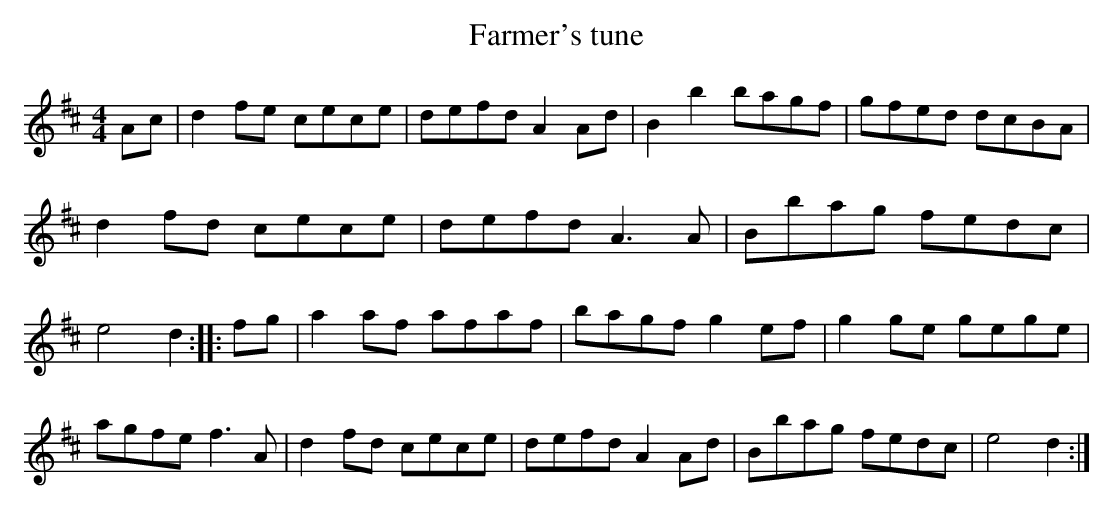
X:1
T:Farmer's tune
M:4/4
L:1/8
K:D
Ac|\
d2fe cece | defd A2Ad | B2b2bagf | gfed dcBA |\
d2fd cece | defd A3A | Bbag fedc | e4 d2::\
fg|\
a2af afaf | bagf g2ef | g2ge gege | agfef3A |\
d2fd cece | defd A2Ad | Bbag fedc | e4 d2:|
